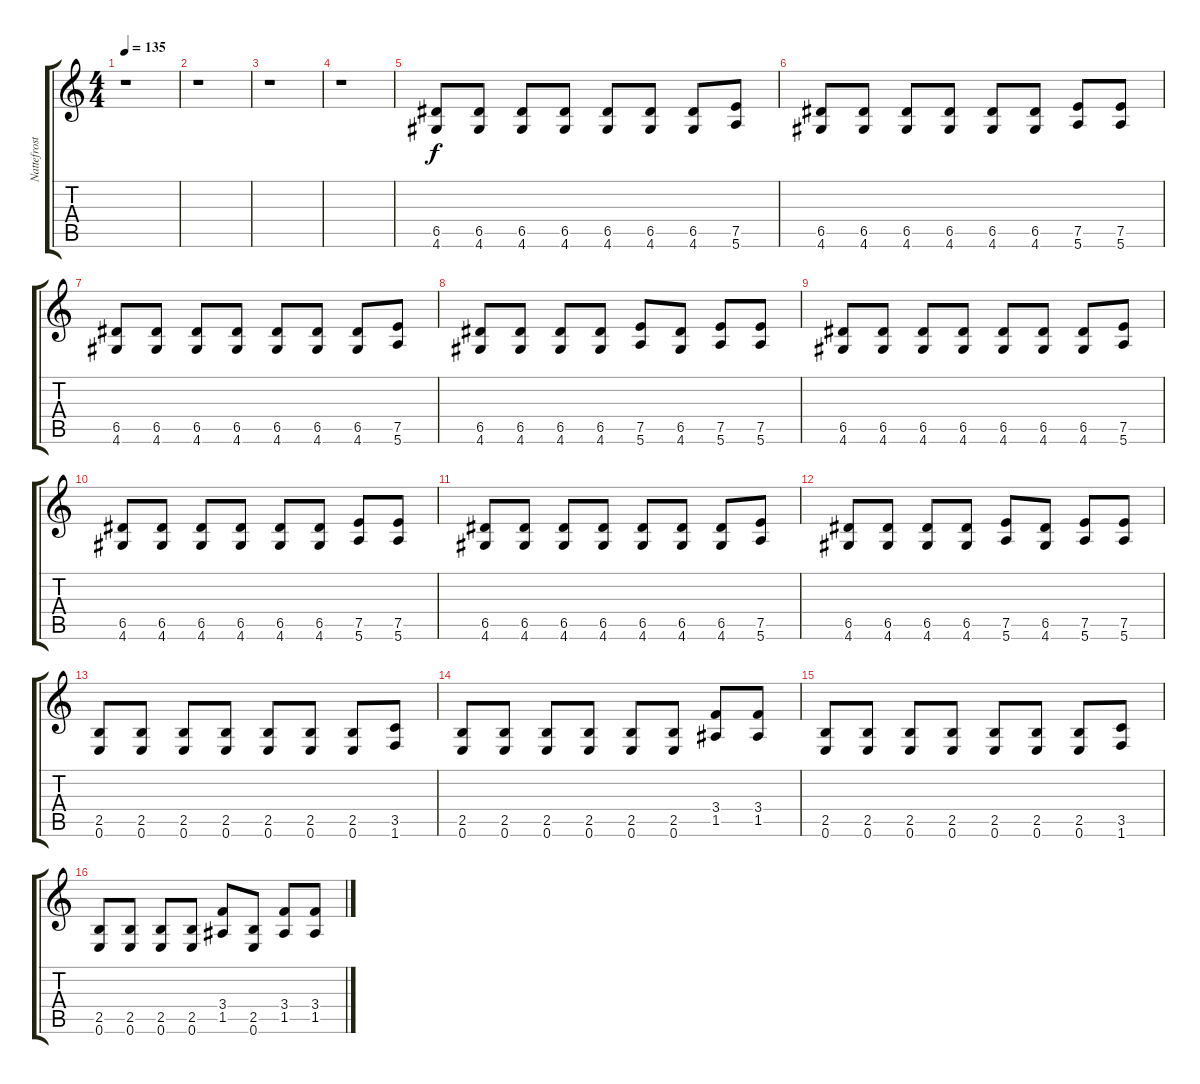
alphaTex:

\track ("Nattefrost" "Nattefrost") {instrument distortionguitar}
\staff {score tabs}
\tuning (E4 B3 G3 D3 A2 E2) {hide}
\ts (4 4)
\tempo 135
\clef g2
\ks c
r.1{dy f instrument distortionguitar} |
r.1 |
r.1 |
r.1 |
(6.5 4.6).8 (6.5 4.6).8 (6.5 4.6).8 (6.5 4.6).8 (6.5 4.6).8 (6.5 4.6).8 (6.5 4.6).8 (7.5 5.6).8 |
(6.5 4.6).8 (6.5 4.6).8 (6.5 4.6).8 (6.5 4.6).8 (6.5 4.6).8 (6.5 4.6).8 (7.5 5.6).8 (7.5 5.6).8 |
(6.5 4.6).8 (6.5 4.6).8 (6.5 4.6).8 (6.5 4.6).8 (6.5 4.6).8 (6.5 4.6).8 (6.5 4.6).8 (7.5 5.6).8 |
(6.5 4.6).8 (6.5 4.6).8 (6.5 4.6).8 (6.5 4.6).8 (7.5 5.6).8 (6.5 4.6).8 (7.5 5.6).8 (7.5 5.6).8 |
(6.5 4.6).8 (6.5 4.6).8 (6.5 4.6).8 (6.5 4.6).8 (6.5 4.6).8 (6.5 4.6).8 (6.5 4.6).8 (7.5 5.6).8 |
(6.5 4.6).8 (6.5 4.6).8 (6.5 4.6).8 (6.5 4.6).8 (6.5 4.6).8 (6.5 4.6).8 (7.5 5.6).8 (7.5 5.6).8 |
(6.5 4.6).8 (6.5 4.6).8 (6.5 4.6).8 (6.5 4.6).8 (6.5 4.6).8 (6.5 4.6).8 (6.5 4.6).8 (7.5 5.6).8 |
(6.5 4.6).8 (6.5 4.6).8 (6.5 4.6).8 (6.5 4.6).8 (7.5 5.6).8 (6.5 4.6).8 (7.5 5.6).8 (7.5 5.6).8 |
(2.5 0.6).8 (2.5 0.6).8 (2.5 0.6).8 (2.5 0.6).8 (2.5 0.6).8 (2.5 0.6).8 (2.5 0.6).8 (3.5 1.6).8 |
(2.5 0.6).8 (2.5 0.6).8 (2.5 0.6).8 (2.5 0.6).8 (2.5 0.6).8 (2.5 0.6).8 (3.4 1.5).8 (3.4 1.5).8 |
(2.5 0.6).8 (2.5 0.6).8 (2.5 0.6).8 (2.5 0.6).8 (2.5 0.6).8 (2.5 0.6).8 (2.5 0.6).8 (3.5 1.6).8 |
(2.5 0.6).8 (2.5 0.6).8 (2.5 0.6).8 (2.5 0.6).8 (3.4 1.5).8 (2.5 0.6).8 (3.4 1.5).8 (3.4 1.5).8
